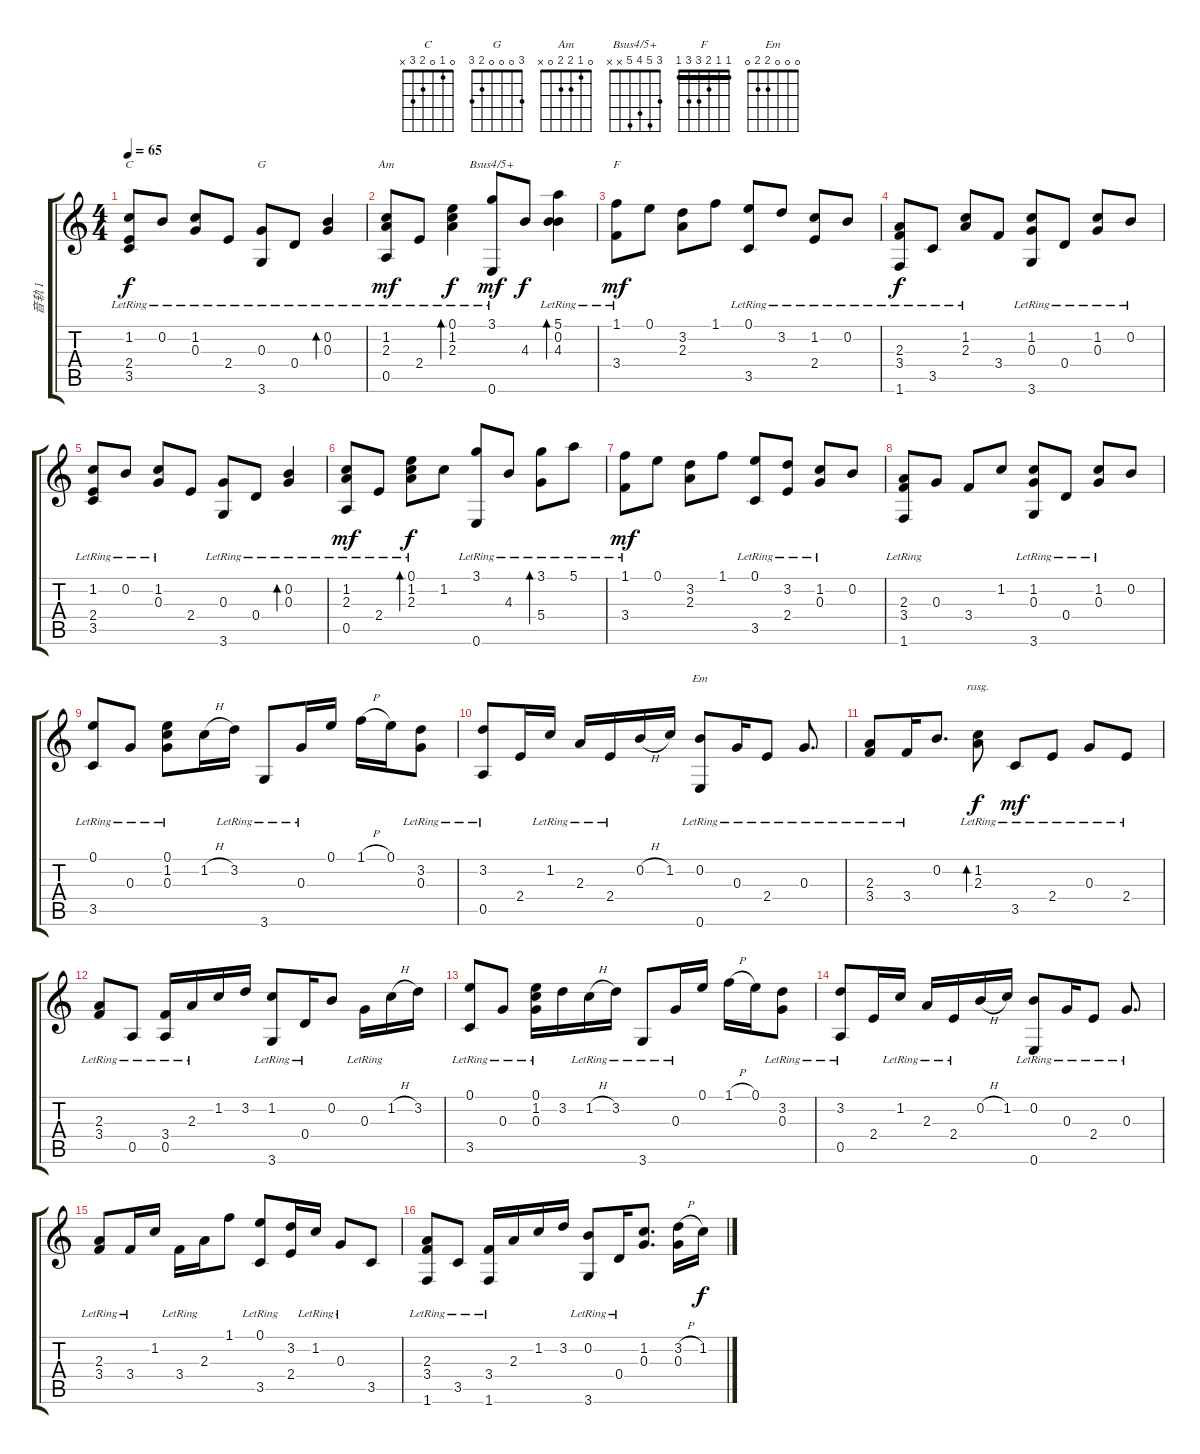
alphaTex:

\track ("音轨 1" "音轨 1") {instrument acousticguitarnylon}
\staff {score tabs}
\tuning (E4 B3 G3 D3 A2 E2) {hide}
\chord ("C" 0 1 0 2 3 x)
\chord ("G" 3 0 0 0 2 3)
\chord ("Am" 0 1 2 2 0 x)
\chord ("Bsus4/5+" 3 5 4 5 x x)
\chord ("F" 1 1 2 3 3 1) {barre 1}
\chord ("Em" 0 0 0 2 2 0)
\ts (4 4)
\tempo 65
\clef g2
\ks c
(1.2{lr} 2.4{lr} 3.5{lr}).8{ch "C" dy f} 0.2{lr}.8 (1.2{lr} 0.3{lr}).8 2.4{lr}.8 (0.3{lr} 3.6{lr}).8{ch "G"} 0.4{lr}.8 (0.2{lr} 0.3{lr}).4{bd 30} |
(1.2{lr} 2.3{lr} 0.5{lr}).8{ch "Am" dy mf} 2.4{lr}.8 (0.1 1.2{lr} 2.3{lr}).4{bd 30 dy f} (3.1{lr} 0.6{lr}).8{ch "Bsus4/5+" dy mf} 4.3.8{dy f} (5.1 0.2{lr} 4.3{lr}).4{bd 30} |
(1.1 3.4{lr}).8{ch "F" dy mf} 0.1.8 (3.2 2.3).8 1.1.8 (0.1{lr} 3.5{lr}).8 3.2{lr}.8 (1.2{lr} 2.4{lr}).8 0.2{lr}.8 |
(2.3{lr} 3.4{lr} 1.6{lr}).8{dy f} 3.5{lr}.8 (1.2{lr} 2.3{lr}).8 3.4.8 (1.2{lr} 0.3{lr} 3.6{lr}).8 0.4{lr}.8 (1.2{lr} 0.3{lr}).8 0.2{lr}.8 |
(1.2{lr} 2.4{lr} 3.5{lr}).8 0.2{lr}.8 (1.2{lr} 0.3{lr}).8 2.4.8 (0.3{lr} 3.6{lr}).8 0.4{lr}.8 (0.2{lr} 0.3).4{bd 30} |
(1.2{lr} 2.3{lr} 0.5{lr}).8{dy mf} 2.4{lr}.8 (0.1 1.2{lr} 2.3).8{bd 30 dy f} 1.2.8 (3.1{lr} 0.6{lr}).8 4.3{lr}.8 (3.1 5.4{lr}).8{bd 30} 5.1{lr}.8 |
(1.1 3.4{lr}).8{dy mf} 0.1.8 (3.2 2.3).8 1.1.8 (0.1{lr} 3.5{lr}).8 (3.2{lr} 2.4).8 (1.2{lr} 0.3).8 0.2.8 |
(2.3 3.4{lr} 1.6{lr}).8 0.3.8 3.4.8 1.2.8 (1.2{lr} 0.3{lr} 3.6{lr}).8 0.4{lr}.8 (1.2{lr} 0.3{lr}).8 0.2.8 |
(0.1{lr} 3.5{lr}).8 0.3{lr}.8 (0.1{lr} 1.2{lr} 0.3{lr}).8 1.2{h}.16 3.2{lr}.16 3.6{lr}.8 0.3{lr}.16 0.1.16 1.1{h}.16 0.1.16 (3.2{lr} 0.3{lr}).8 |
(3.2 0.5{lr}).8 2.4.16 1.2{lr}.16 2.3{lr}.16 2.4{lr}.16 0.2{h}.16 1.2.16 (0.2{lr} 0.6{lr}).8{ch "Em"} 0.3{lr}.16 2.4{lr}.8 0.3{lr}.8{d} |
(2.3{lr} 3.4).8 3.4{lr}.16 0.2.8{d} (1.2{lr} 2.3{lr}).8{bd 480 rasg ii dy f} 3.5{lr}.8{dy mf} 2.4{lr}.8 0.3{lr}.8 2.4{lr}.8 |
(2.3{lr} 3.4{lr}).8 0.5{lr}.8 (3.4{lr} 0.5{lr}).16 2.3{lr}.16 1.2.16 3.2.16 (1.2 3.6{lr}).8 0.4{lr}.16 0.2.8 0.3{lr}.16 1.2{h}.16 3.2.16 |
(0.1{lr} 3.5{lr}).8 0.3{lr}.8 (0.1{lr} 1.2{lr} 0.3{lr}).16 3.2.16 1.2{h lr}.16 3.2{lr}.16 3.6{lr}.8 0.3{lr}.16 0.1.16 1.1{h}.16 0.1.16 (3.2{lr} 0.3{lr}).8 |
(3.2 0.5{lr}).8 2.4.16 1.2{lr}.16 2.3{lr}.16 2.4{lr}.16 0.2{h}.16 1.2.16 (0.2{lr} 0.6{lr}).8 0.3{lr}.16 2.4{lr}.8 0.3{lr}.8{d} |
(2.3{lr} 3.4{lr}).8 3.4{lr}.16 1.2.16 3.4{lr}.16 2.3.16 1.1.8 (0.1{lr} 3.5{lr}).8 (3.2 2.4).16 1.2{lr}.16 0.3{lr}.8 3.5.8 |
(2.3{lr} 3.4 1.6{lr}).8 3.5{lr}.8 (3.4 1.6{lr}).16 2.3.16 1.2.16 3.2.16 (0.2 3.6{lr}).8 0.4{lr}.16 (1.2 0.3).8{d} (3.2{h} 0.3).16 1.2.16{dy f}
